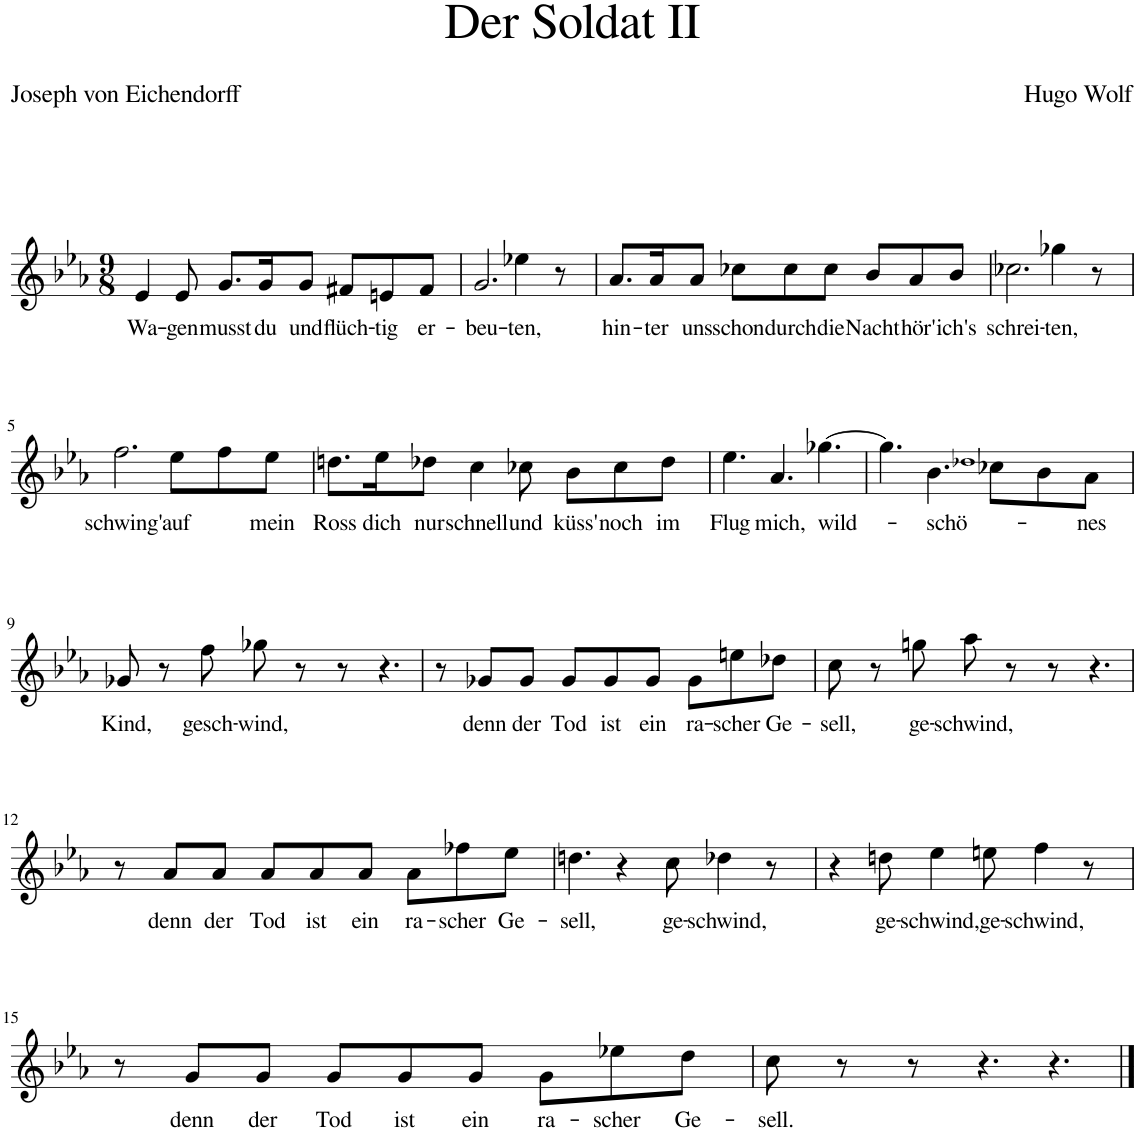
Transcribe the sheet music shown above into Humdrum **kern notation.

**kern	**text
*part1	*part1
*staff1	*staff1
*I"Piano	*
*I'Pno	*
*clefG2	*
*k[b-e-a-]	*
*M9/8	*
=1	=1
!	!LO:LY:b
4e-/	Wa-
!	!LO:LY:b
8e-/	-gen
!	!LO:LY:b
8.g/L	musst
!	!LO:LY:b
16g/K	du
!	!LO:LY:b
8g/J	und
!	!LO:LY:b
8f#X/L	flüch-
!	!LO:LY:b
8en/	-tig
!	!LO:LY:b
8f#/J	er-
=2	=2
!	!LO:LY:b
2.g/	-beu-
!	!LO:LY:b
4ee-X\	-ten,
8r	.
=3	=3
!	!LO:LY:b
8.a-/L	hin-
!	!LO:LY:b
16a-/K	-ter
!	!LO:LY:b
8a-/J	uns
!	!LO:LY:b
8cc-X\L	schon
!	!LO:LY:b
8cc-\	durch
!	!LO:LY:b
8cc-\J	die
!	!LO:LY:b
8b-/L	Nacht
!	!LO:LY:b
8a-/	hör'
!	!LO:LY:b
8b-/J	ich's
=4	=4
!	!LO:LY:b
2.cc-X\	schrei-
!	!LO:LY:b
4gg-X\	-ten,
8r	.
!!LO:LB:g=z
=5	=5
!	!LO:LY:b
2.ff\	schwing'
!	!LO:LY:b
8ee-\L	auf
8ff\	.
!	!LO:LY:b
8ee-\J	mein
=6	=6
!	!LO:LY:b
8.ddn\L	Ross
!	!LO:LY:b
16ee-\K	dich
!	!LO:LY:b
8dd-X\J	nur
!	!LO:LY:b
4cc\	schnell
!	!LO:LY:b
8cc-X\	und
!	!LO:LY:b
8b-\L	küss'
!	!LO:LY:b
8cc-\	noch
!	!LO:LY:b
8dd-\J	im
=7	=7
!	!LO:LY:b
4.ee-\	Flug
!	!LO:LY:b
4.a-/	mich,
!	!LO:LY:b
[4.gg-X\	wild-
=8	=8
4.gg-\]	.
!	!LO:LY:b
4.b-\	schö-
1qdd-X	.
8cc-X\L	.
8b-\	.
!	!LO:LY:b
8a-\J	-nes
!!LO:LB:g=z
=9	=9
!	!LO:LY:b
8g-X/	Kind,
8r	.
!	!LO:LY:b
8ff\	gesch-
!	!LO:LY:b
8gg-X\	-wind,
8r	.
8r	.
4.r	.
=10	=10
8r	.
!	!LO:LY:b
8g-X/L	denn
!	!LO:LY:b
8g-/J	der
!	!LO:LY:b
8g-/L	Tod
!	!LO:LY:b
8g-/	ist
!	!LO:LY:b
8g-/J	ein
!	!LO:LY:b
8g-\L	ra-
!	!LO:LY:b
8een\	-scher
!	!LO:LY:b
8dd-X\J	Ge-
=11	=11
!	!LO:LY:b
8cc\	-sell,
8r	.
!	!LO:LY:b
8ggn\	ge-
!	!LO:LY:b
8aa-\	-schwind,
8r	.
8r	.
4.r	.
!!LO:LB:g=z
=12	=12
8r	.
!	!LO:LY:b
8a-/L	denn
!	!LO:LY:b
8a-/J	der
!	!LO:LY:b
8a-/L	Tod
!	!LO:LY:b
8a-/	ist
!	!LO:LY:b
8a-/J	ein
!	!LO:LY:b
8a-\L	ra-
!	!LO:LY:b
8ff-X\	-scher
!	!LO:LY:b
8ee-\J	Ge-
=13	=13
!	!LO:LY:b
4.ddn\	-sell,
4r	.
!	!LO:LY:b
8cc\	ge-
!	!LO:LY:b
4dd-X\	-schwind,
8r	.
=14	=14
4r	.
!	!LO:LY:b
8ddn\	ge-
!	!LO:LY:b
4ee-\	-schwind,
!	!LO:LY:b
8een\	ge-
!	!LO:LY:b
4ff\	-schwind,
8r	.
!!LO:LB:g=z
=15	=15
8r	.
!	!LO:LY:b
8g/L	denn
!	!LO:LY:b
8g/J	der
!	!LO:LY:b
8g/L	Tod
!	!LO:LY:b
8g/	ist
!	!LO:LY:b
8g/J	ein
!	!LO:LY:b
8g\L	ra-
!	!LO:LY:b
8ee-X\	-scher
!	!LO:LY:b
8dd\J	Ge-
=16	=16
!	!LO:LY:b
8cc\	-sell.
8r	.
8r	.
4.r	.
4.r	.
==	==
*-	*-
